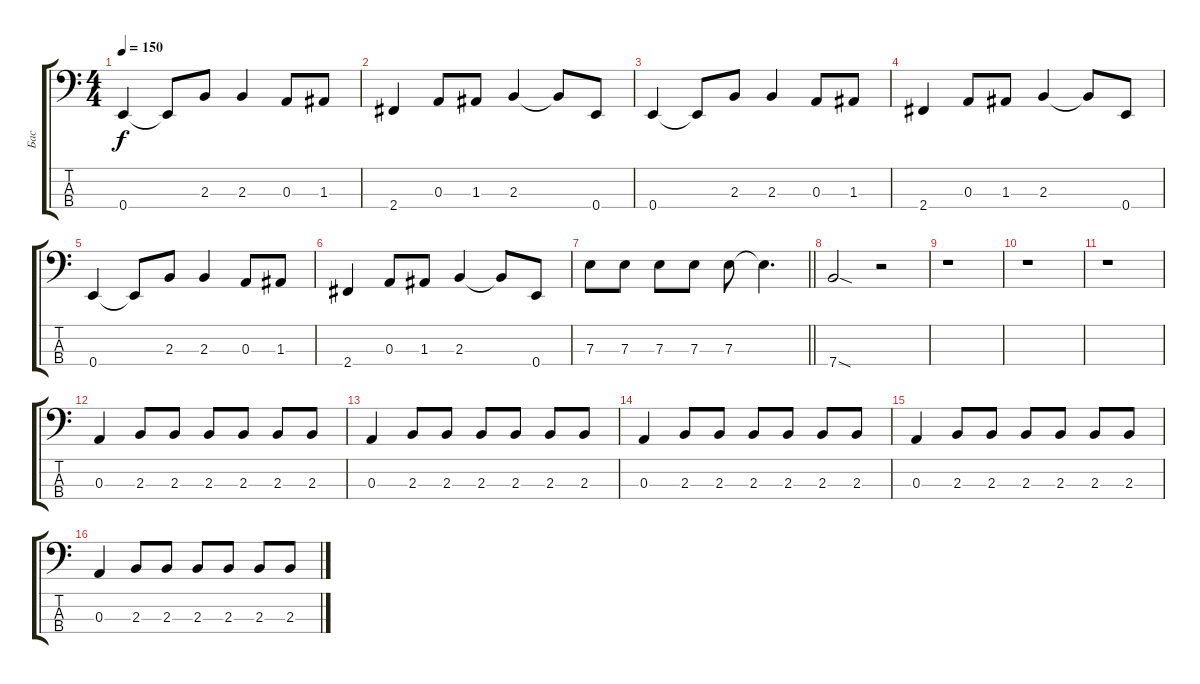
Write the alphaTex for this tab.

\track ("Бас" "Бас") {instrument electricbassfinger}
\staff {score tabs}
\tuning (G2 D2 A1 E1) {hide}
\ts (4 4)
\tempo 150
\clef f4
\ks c
0.4.4{dy f} 0.4{t}.8 2.3.8 2.3.4 0.3.8 1.3.8 |
2.4.4 0.3.8 1.3.8 2.3.4 2.3{t}.8 0.4.8 |
0.4.4 0.4{t}.8 2.3.8 2.3.4 0.3.8 1.3.8 |
2.4.4 0.3.8 1.3.8 2.3.4 2.3{t}.8 0.4.8 |
0.4.4 0.4{t}.8 2.3.8 2.3.4 0.3.8 1.3.8 |
2.4.4 0.3.8 1.3.8 2.3.4 2.3{t}.8 0.4.8 |
\barLineRight lightlight
7.3.8 7.3.8 7.3.8 7.3.8 7.3.8 7.3{t}.4{d} |
7.4{sod}.2 r.2 |
r.1 |
r.1 |
r.1 |
0.3.4 2.3.8 2.3.8 2.3.8 2.3.8 2.3.8 2.3.8 |
0.3.4 2.3.8 2.3.8 2.3.8 2.3.8 2.3.8 2.3.8 |
0.3.4 2.3.8 2.3.8 2.3.8 2.3.8 2.3.8 2.3.8 |
0.3.4 2.3.8 2.3.8 2.3.8 2.3.8 2.3.8 2.3.8 |
0.3.4 2.3.8 2.3.8 2.3.8 2.3.8 2.3.8 2.3.8
